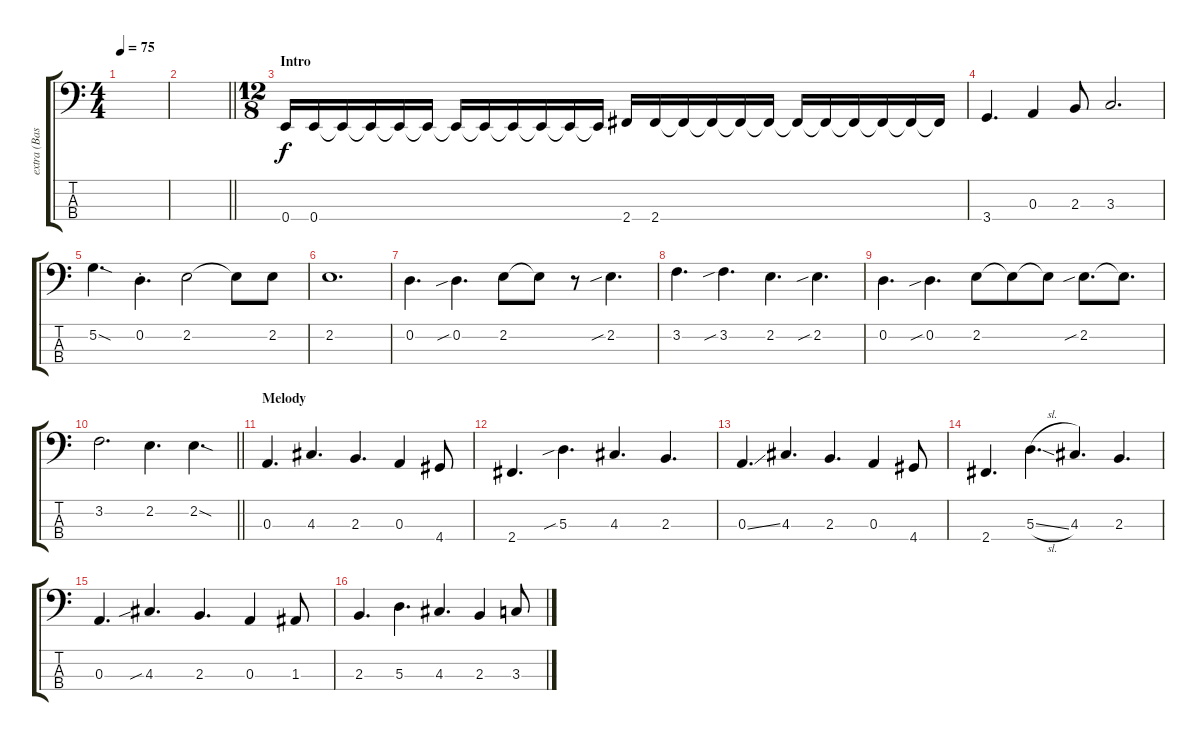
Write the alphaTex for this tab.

\track ("extra (Bass)" "extra (Bas") {instrument electricbassfinger}
\staff {score tabs}
\tuning (G2 D2 A1 E1) {hide}
\ts (4 4)
\tempo 75
\clef f4
\ks c
|
\barLineRight lightlight
|
\ts (12 8)
\section ("" "Intro")
0.4.16 0.4.16 0.4{t}.16 0.4{t}.16 0.4{t}.16 0.4{t}.16 0.4{t}.16 0.4{t}.16 0.4{t}.16 0.4{t}.16 0.4{t}.16 0.4{t}.16 2.4.16 2.4.16 2.4{t}.16 2.4{t}.16 2.4{t}.16 2.4{t}.16 2.4{t}.16 2.4{t}.16 2.4{t}.16 2.4{t}.16 2.4{t}.16 2.4{t}.16 |
3.4.4{d} 0.3.4 2.3.8 3.3.2{d} |
5.2{sod}.4{d} 0.2{st}.4{d} 2.2.2 2.2{t}.8 2.2.8 |
2.2.1{d} |
0.2.4{d} 0.2{sib}.4{d} 2.2.8 2.2{t}.8 r.8 2.2{sib}.4{d} |
3.2.4{d} 3.2{sib}.4{d} 2.2.4{d} 2.2{sib}.4{d} |
0.2.4{d} 0.2{sib}.4{d} 2.2.8 2.2{t}.8 2.2{t}.8 2.2{sib}.8{d} 2.2{t}.8{d} |
\barLineRight lightlight
3.2.2{d} 2.2.4{d} 2.2{sod}.4{d} |
\section ("" "Melody")
0.3.4{d} 4.3.4{d} 2.3.4{d} 0.3.4 4.4.8 |
2.4.4{d} 5.3{sib}.4{d} 4.3.4{d} 2.3.4{d} |
0.3{ss}.4{d} 4.3.4{d} 2.3.4{d} 0.3.4 4.4.8 |
2.4.4{d} 5.3{sl}.4{d} 4.3.4{d} 2.3.4{d} |
0.3.4{d} 4.3{sib}.4{d} 2.3.4{d} 0.3.4 1.3.8 |
2.3.4{d} 5.3.4{d} 4.3.4{d} 2.3.4 3.3.8
